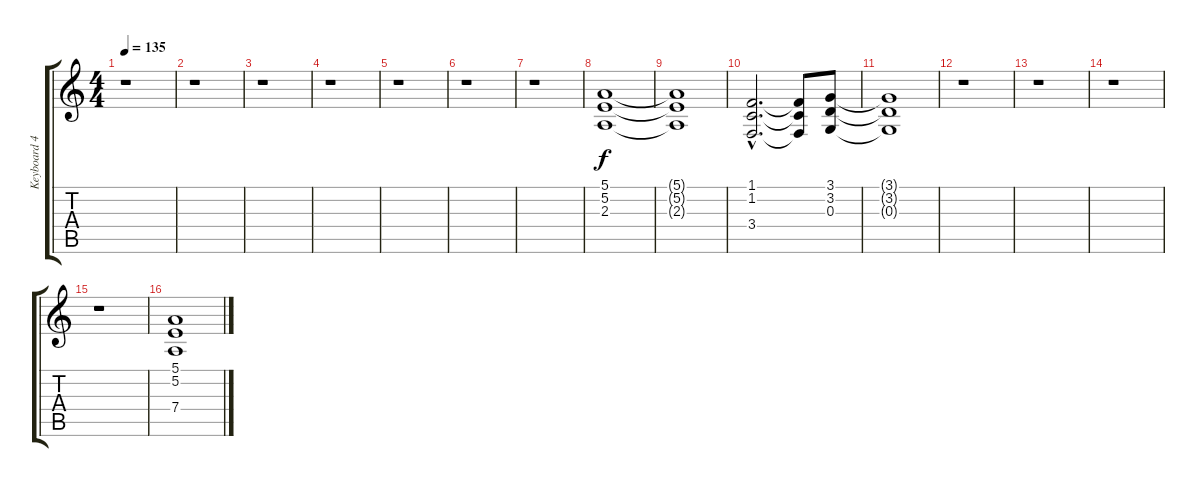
\track ("Keyboard 4" "Keyboard 4") {instrument lead2sawtooth}
\staff {score tabs}
\tuning (E4 B3 G3 D3 A2 E2) {hide}
\ts (4 4)
\tempo 135
\clef g2
\ks c
r.1{dy f} |
r.1 |
r.1 |
r.1 |
r.1 |
r.1 |
r.1 |
(5.1 5.2 2.3).1 |
(5.1{t} 5.2{t} 2.3{t}).1 |
(1.1{hac} 1.2{hac} 3.4{hac}).2{d} (1.1{t} 1.2{t} 3.4{t}).8 (3.1 3.2 0.3).8 |
(3.1{t} 3.2{t} 0.3{t}).1 |
r.1 |
r.1 |
r.1 |
r.1 |
(5.1 5.2 7.4).1
